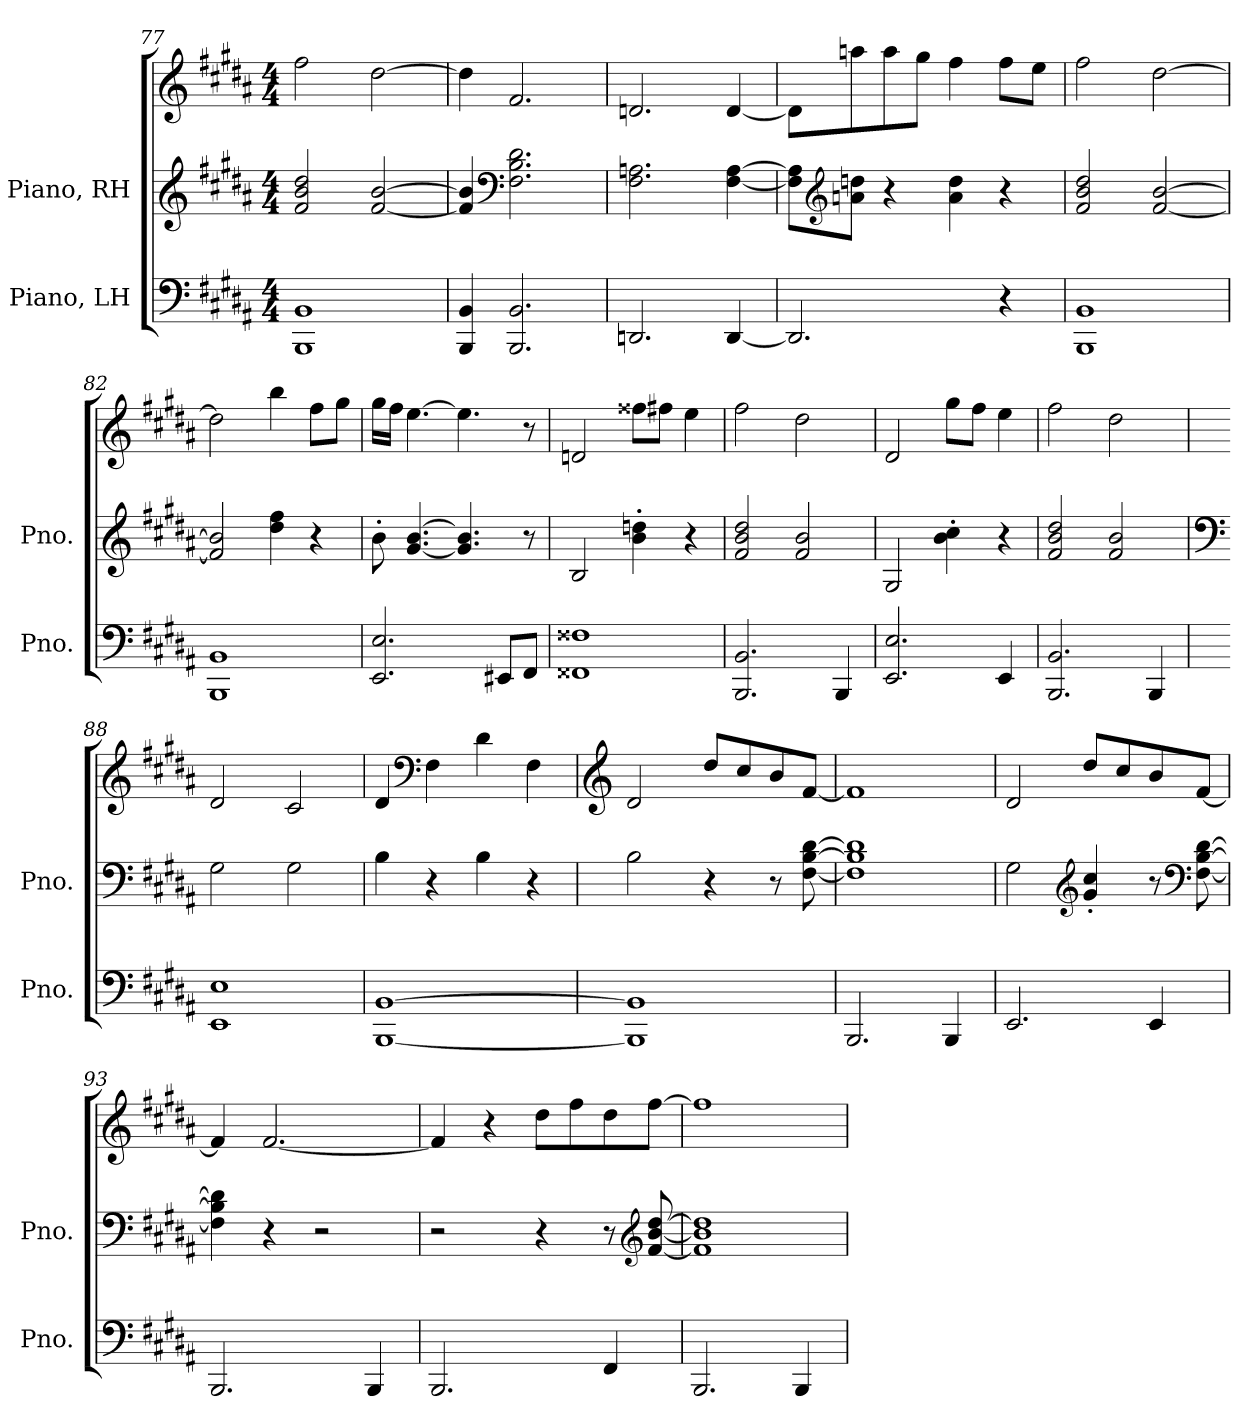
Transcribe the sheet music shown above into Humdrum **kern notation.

**kern	**kern	**kern
*part2	*part1	*part1
*staff3	*staff2	*staff1
*I"Piano, LH	*I"Piano, RH	*
*I'Pno.	*I'Pno.	*
*clefF4	*clefG2	*clefG2
*k[f#c#g#d#a#]	*k[f#c#g#d#a#]	*k[f#c#g#d#a#]
*M4/4	*M4/4	*M4/4
=77	=77	=77
1BBB 1BB	2f#/ 2b/ 2dd#/	2ff#\
.	[2f#/ [2b/	[2dd#\
=78	=78	=78
4BBB/ 4BB/	4f#/] 4b/]	4dd#\]
*	*clefF4	*
2.BBB/ 2.BB/	2.F#\ 2.B\ 2.d#\	2.f#/
=79	=79	=79
2.DDn/	2.F#\ 2.An\	2.dn/
[4DD/	[4F#\ [4A\	[4d/
=80	=80	=80
2.DD/]	8F#\] 8A\]L	8d\L]
*	*clefG2	*
.	8an\ 8ddn\J	8aan\
.	4r	8aa\
.	.	8gg#\J
.	4a\ 4dd\	4ff#\
4r	4r	8ff#\L
.	.	8ee\J
!!LO:LB:g=z
=81	=81	=81
1BBB 1BB	2f#/ 2b/ 2dd#/	2ff#\
.	[2f#/ [2b/	[2dd#\
=82	=82	=82
1BBB 1BB	2f#/] 2b/]	2dd#\]
.	4dd#\ 4ff#\	4bb\
.	4r	8ff#\L
.	.	8gg#\J
=83	=83	=83
2.EE/ 2.E/	8b'\	16gg#\LL
.	.	16ff#\JJ
.	[4.g#/ [4.b/	[4.ee\
.	4.g#/] 4.b/]	4.ee\]
8EE#X/L	.	.
8FF#/J	8r	8r
=84	=84	=84
1FF##X 1F##X	2B/	2dn/
.	4b\' 4ddn\'	8ff##X\L
.	.	8ff#X\J
.	4r	4ee\
=85	=85	=85
2.BBB/ 2.BB/	2f#/ 2b/ 2dd#/	2ff#\
.	2f#/ 2b/	2dd#\
4BBB/	.	.
=86	=86	=86
2.EE/ 2.E/	2G#/	2d#/
.	4b\' 4cc#\'	8gg#\L
.	.	8ff#\J
4EE/	4r	4ee\
=87	=87	=87
2.BBB/ 2.BB/	2f#/ 2b/ 2dd#/	2ff#\
.	2f#/ 2b/	2dd#\
4BBB/	.	.
!!LO:LB:g=z
=88	=88	=88
*	*clefF4	*
1EE 1E	2G#\	2d#/
.	2G#\	2c#/
=89	=89	=89
[1BBB [1BB	4B\	4d#/
*	*	*clefF4
.	4r	4F#\
.	4B\	4d#\
.	4r	4F#\
=90	=90	=90
*	*	*clefG2
1BBB] 1BB]	2B\	2d#/
.	4r	8dd#/L
.	.	8cc#/
.	8r	8b/
.	[8F#\ [8B\ [8d#\	[8f#/J
=91	=91	=91
2.BBB/	1F#] 1B] 1d#]	1f#]
4BBB/	.	.
=92	=92	=92
2.EE/	2G#\	2d#/
*	*clefG2	*
.	4g#/' 4cc#/'	8dd#/L
.	.	8cc#/
4EE/	8r	8b/
*	*clefF4	*
.	[8F#\ [8B\ [8d#\	[8f#/J
=93	=93	=93
2.BBB/	4F#\] 4B\] 4d#\]	4f#/]
.	4r	[2.f#/
.	2r	.
4BBB/	.	.
!!LO:PB:g=z
=94	=94	=94
2.BBB/	2r	4f#/]
.	.	4r
.	4r	8dd#\L
.	.	8ff#\
4FF#/	8r	8dd#\
*	*clefG2	*
.	[8f#/ [8b/ [8dd#/	[8ff#\J
=95	=95	=95
2.BBB/	1f#] 1b] 1dd#]	1ff#]
4BBB/	.	.
=	=	=
*-	*-	*-
